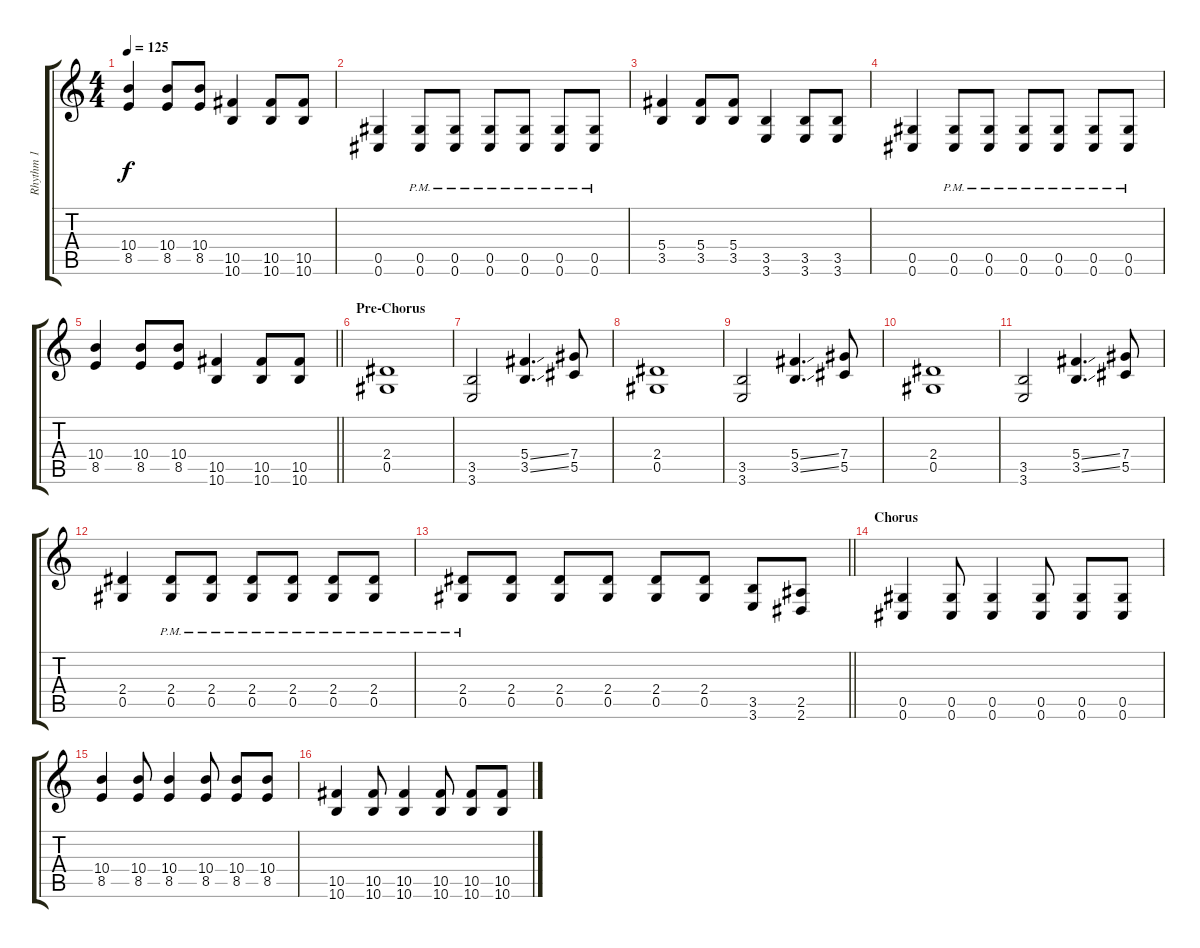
\track ("Rhythm 1" "Rhythm 1") {instrument distortionguitar}
\staff {score tabs}
\tuning (Eb4 Bb3 Gb3 Db3 Ab2 Db2) {hide}
\ts (4 4)
\tempo 125
\clef g2
\ks c
(10.4 8.5).4{dy f} (10.4 8.5).8 (10.4 8.5).8 (10.5 10.6).4 (10.5 10.6).8 (10.5 10.6).8 |
(0.5 0.6).4 (0.5{pm} 0.6{pm}).8 (0.5{pm} 0.6{pm}).8 (0.5{pm} 0.6{pm}).8 (0.5{pm} 0.6{pm}).8 (0.5{pm} 0.6{pm}).8 (0.5{pm} 0.6{pm}).8 |
(5.4 3.5).4 (5.4 3.5).8 (5.4 3.5).8 (3.5 3.6).4 (3.5 3.6).8 (3.5 3.6).8 |
(0.5 0.6).4 (0.5{pm} 0.6{pm}).8 (0.5{pm} 0.6{pm}).8 (0.5{pm} 0.6{pm}).8 (0.5{pm} 0.6{pm}).8 (0.5{pm} 0.6{pm}).8 (0.5{pm} 0.6{pm}).8 |
\barLineRight lightlight
(10.4 8.5).4 (10.4 8.5).8 (10.4 8.5).8 (10.5 10.6).4 (10.5 10.6).8 (10.5 10.6).8 |
\section ("" "Pre-Chorus")
(2.4 0.5).1 |
(3.5 3.6).2 (5.4{ss} 3.5{ss}).4{d} (7.4 5.5).8 |
(2.4 0.5).1 |
(3.5 3.6).2 (5.4{ss} 3.5{ss}).4{d} (7.4 5.5).8 |
(2.4 0.5).1 |
(3.5 3.6).2 (5.4{ss} 3.5{ss}).4{d} (7.4 5.5).8 |
(2.4 0.5).4 (2.4{pm} 0.5{pm}).8 (2.4{pm} 0.5{pm}).8 (2.4{pm} 0.5{pm}).8 (2.4{pm} 0.5{pm}).8 (2.4{pm} 0.5{pm}).8 (2.4{pm} 0.5{pm}).8 |
\barLineRight lightlight
(2.4{pm} 0.5{pm}).8 (2.4 0.5).8 (2.4 0.5).8 (2.4 0.5).8 (2.4 0.5).8 (2.4 0.5).8 (3.5 3.6).8 (2.5 2.6).8 |
\section ("" "Chorus")
(0.5 0.6).4 (0.5 0.6).8 (0.5 0.6).4 (0.5 0.6).8 (0.5 0.6).8 (0.5 0.6).8 |
(10.4 8.5).4 (10.4 8.5).8 (10.4 8.5).4 (10.4 8.5).8 (10.4 8.5).8 (10.4 8.5).8 |
(10.5 10.6).4 (10.5 10.6).8 (10.5 10.6).4 (10.5 10.6).8 (10.5 10.6).8 (10.5 10.6).8
